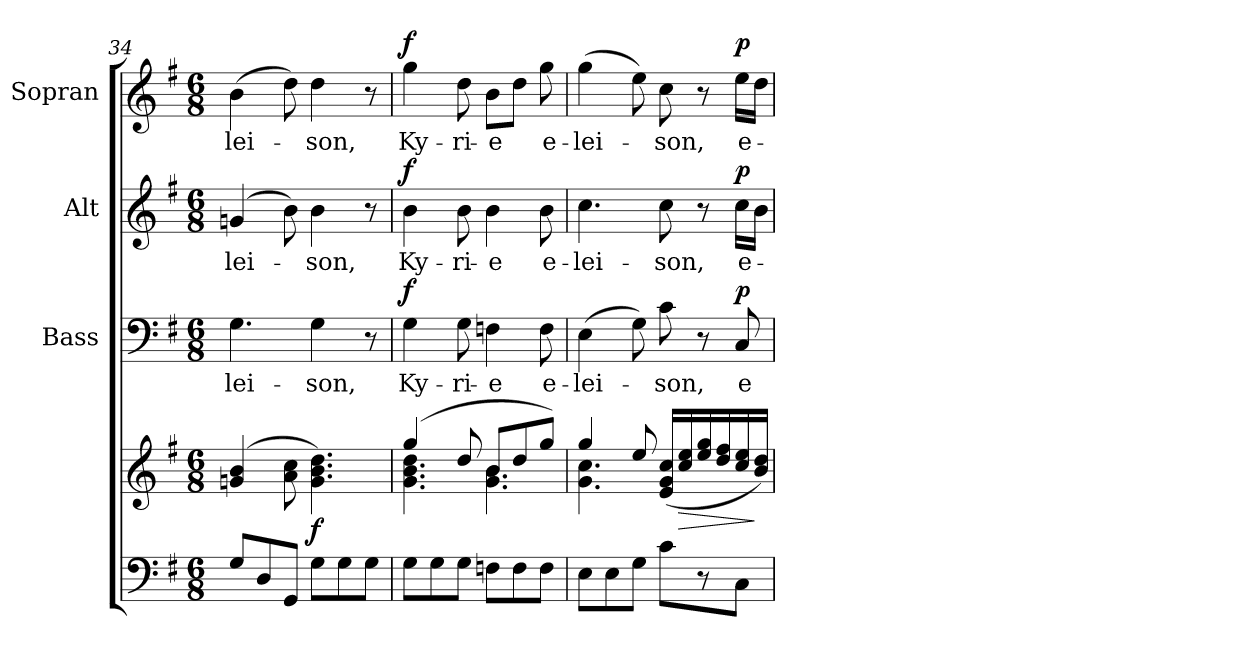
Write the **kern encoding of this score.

**kern	**kern	**dynam	**kern	**text	**dynam	**kern	**text	**dynam	**kern	**text	**dynam
*part4	*part4	*part4	*part3	*part3	*part3	*part2	*part2	*part2	*part1	*part1	*part1
*staff5	*staff4	*staff4/5	*staff3	*staff3	*staff3	*staff2	*staff2	*staff2	*staff1	*staff1	*staff1
*	*	*	*I"Bass	*	*	*I"Alt	*	*	*I"Sopran	*	*
*	*	*	*I'B.	*	*	*I'A.	*	*	*I'S.	*	*
*clefF4	*clefG2	*	*clefF4	*	*	*clefG2	*	*	*clefG2	*	*
*k[f#]	*k[f#]	*	*k[f#]	*	*	*k[f#]	*	*	*k[f#]	*	*
*G:	*G:	*	*G:	*	*	*G:	*	*	*G:	*	*
*M6/8	*M6/8	*	*M6/8	*	*	*M6/8	*	*	*M6/8	*	*
=34	=34	=34	=34	=34	=34	=34	=34	=34	=34	=34	=34
!	!	!	!	!LO:LY:b	!	!	!LO:LY:b	!	!	!LO:LY:b	!
8G/L	(4gn/ 4b/	.	4.G\	-lei-	.	(4gn/	-lei-	.	(>4b\	-lei-	.
8D/	.	.	.	.	.	.	.	.	.	.	.
8GG/J	8a\ 8cc\	.	.	.	.	8b\)	.	.	8dd\)	.	.
!	!	!LO:DY:b	!	!LO:LY:b	!	!	!LO:LY:b	!	!	!LO:LY:b	!
8G\L	4.g\ 4.b\ 4.dd\)	f	4G\	-son,	.	4b\	-son,	.	4dd\	-son,	.
8G\	.	.	.	.	.	.	.	.	.	.	.
8G\J	.	.	8r	.	.	8r	.	.	8r	.	.
=35	=35	=35	=35	=35	=35	=35	=35	=35	=35	=35	=35
*	*^	*	*	*	*	*	*	*	*	*	*
!	!	!	!	!	!LO:LY:b	!LO:DY:a	!	!LO:LY:b	!LO:DY:a	!	!LO:LY:b	!LO:DY:a
8G\L	(4gg/	4.g\ 4.b\ 4.dd\	.	4G\	Ky-	f	4b\	Ky-	f	4gg\	Ky-	f
8G\	.	.	.	.	.	.	.	.	.	.	.	.
!	!	!	!	!	!LO:LY:b	!	!	!LO:LY:b	!	!	!LO:LY:b	!
8G\J	8dd/	.	.	8G\	-ri-	.	8b\	-ri-	.	8dd\	-ri-	.
!	!	!	!	!	!LO:LY:b	!	!	!LO:LY:b	!	!	!LO:LY:b	!
8Fn\L	8b/L	4.g\ 4.b\	.	4Fn\	-e	.	4b\	-e	.	8b\L	-e	.
8F\	8dd/	.	.	.	.	.	.	.	.	8dd\J	.	.
!	!	!	!	!	!LO:LY:b	!	!	!LO:LY:b	!	!	!LO:LY:b	!
8F\J	8gg/J)	.	.	8F\	e-	.	8b\	e-	.	8gg\	e-	.
=36	=36	=36	=36	=36	=36	=36	=36	=36	=36	=36	=36	=36
!	!	!	!	!	!LO:LY:b	!	!	!LO:LY:b	!	!	!LO:LY:b	!
8E\L	4gg/	4.g\ 4.cc\	.	(>4E\	-lei-	.	4.cc\	-lei-	.	(>4gg\	-lei-	.
8E\	.	.	.	.	.	.	.	.	.	.	.	.
8G\J	8ee/	.	.	8G\)	.	.	.	.	.	8ee\)	.	.
!	!	!	!	!	!LO:LY:b	!	!	!LO:LY:b	!	!	!LO:LY:b	!
8c\L	(<16e/ 16g/ 16cc/LL	4.ryy	.	8c\	-son,	.	8cc\	-son,	.	8cc\	-son,	.
!	!	!	!LO:HP:b	!	!	!	!	!	!	!	!	!
.	16cc/ 16ee/	.	>	.	.	.	.	.	.	.	.	.
8r	16ee/ 16gg/	.	.	8r	.	.	8r	.	.	8r	.	.
.	16dd/ 16ff#/	.	.	.	.	.	.	.	.	.	.	.
!	!	!	!	!	!LO:LY:b	!LO:DY:a	!	!LO:LY:b	!LO:DY:a	!	!LO:LY:b	!LO:DY:a
8C\J	16cc/ 16ee/	.	.	8C/	e-	p	16cc\LL	e-	p	16ee\LL	e-	p
.	16b/ 16dd/JJ)	.	]	.	.	.	16b\JJ	.	.	16dd\JJ	.	.
*	*v	*v	*	*	*	*	*	*	*	*	*	*
=	=	=	=	=	=	=	=	=	=	=	=
*-	*-	*-	*-	*-	*-	*-	*-	*-	*-	*-	*-
